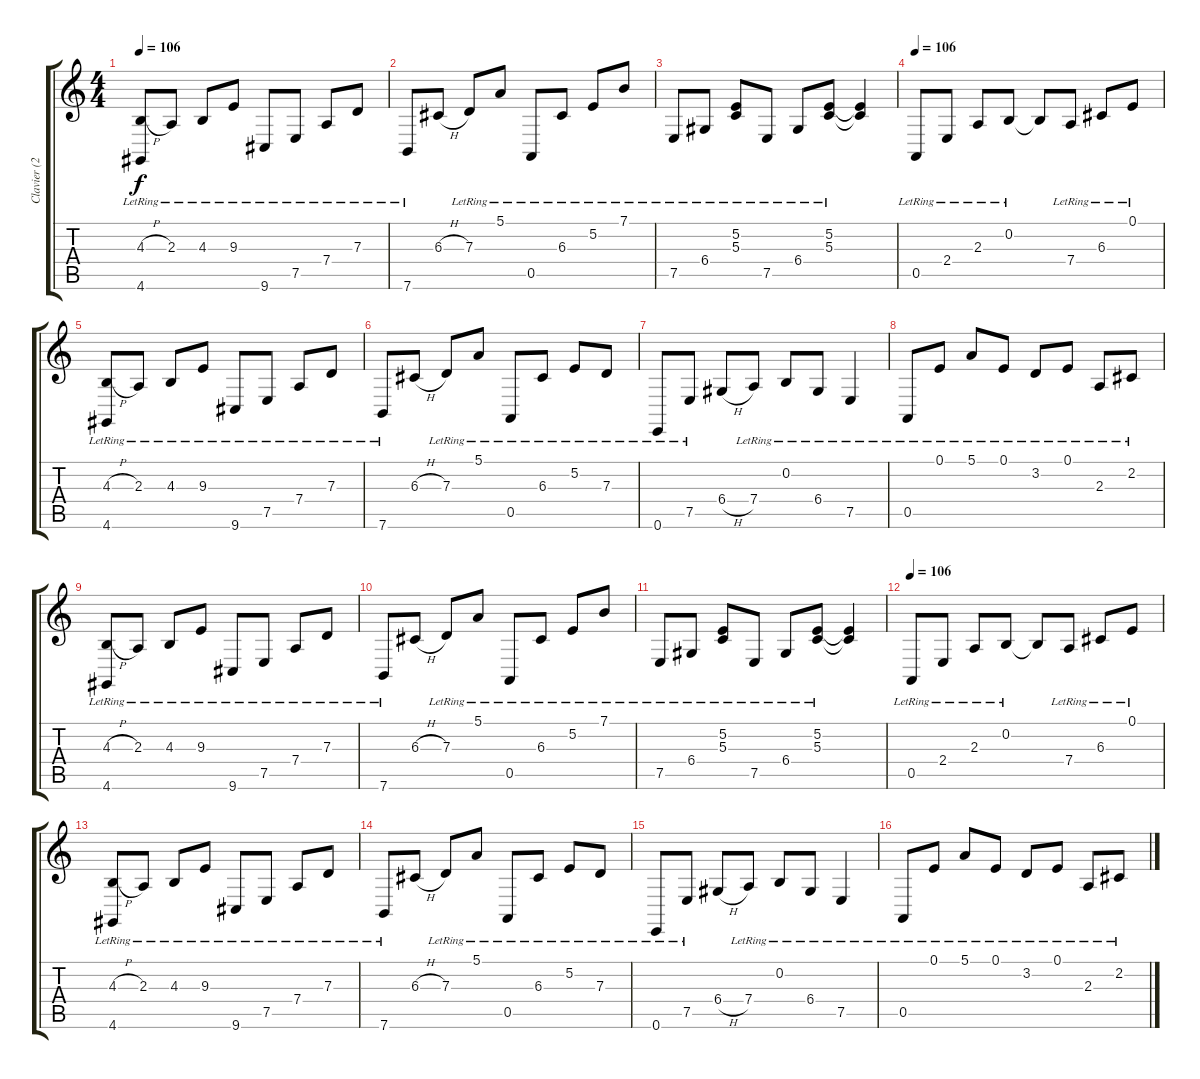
\track ("Clavier (2)" "Clavier (2") {instrument acousticgrandpiano}
\staff {score tabs}
\tuning (E4 B3 G3 D3 A2 E2) {hide}
\ts (4 4)
\tempo 106
\clef g2
\ks c
(4.3{h} 4.6{lr}).8{dy f} 2.3{lr}.8 4.3{lr}.8 9.3{lr}.8 9.6{lr}.8 7.5{lr}.8 7.4{lr}.8 7.3{lr}.8 |
7.6{lr}.8 6.3{h}.8 7.3{lr}.8 5.1{lr}.8 0.5{lr}.8 6.3{lr}.8 5.2{lr}.8 7.1{lr}.8 |
7.5{lr}.8 6.4{lr}.8 (5.2{lr} 5.3{lr}).8 7.5{lr}.8 6.4{lr}.8 (5.2{lr} 5.3{lr}).8 (5.2{t} 5.3{t}).4 |
\tempo 106
0.5{lr}.8 2.4{lr}.8 2.3{lr}.8 0.2{lr}.8 0.2{t}.8 7.4{lr}.8 6.3{lr}.8 0.1{lr}.8 |
(4.3{h} 4.6{lr}).8 2.3{lr}.8 4.3{lr}.8 9.3{lr}.8 9.6{lr}.8 7.5{lr}.8 7.4{lr}.8 7.3{lr}.8 |
7.6{lr}.8 6.3{h}.8 7.3{lr}.8 5.1{lr}.8 0.5{lr}.8{txt ""} 6.3{lr}.8 5.2{lr}.8 7.3{lr}.8 |
0.6{lr}.8 7.5{lr}.8 6.4{h}.8 7.4{lr}.8 0.2{lr}.8 6.4{lr}.8 7.5{lr}.4 |
0.5{lr}.8 0.1{lr}.8 5.1{lr}.8 0.1{lr}.8 3.2{lr}.8 0.1{lr}.8 2.3{lr}.8 2.2{lr}.8 |
(4.3{h} 4.6{lr}).8 2.3{lr}.8 4.3{lr}.8 9.3{lr}.8 9.6{lr}.8 7.5{lr}.8 7.4{lr}.8 7.3{lr}.8 |
7.6{lr}.8 6.3{h}.8 7.3{lr}.8 5.1{lr}.8 0.5{lr}.8 6.3{lr}.8 5.2{lr}.8 7.1{lr}.8 |
7.5{lr}.8 6.4{lr}.8 (5.2{lr} 5.3{lr}).8 7.5{lr}.8 6.4{lr}.8 (5.2{lr} 5.3{lr}).8 (5.2{t} 5.3{t}).4 |
\tempo 106
0.5{lr}.8 2.4{lr}.8 2.3{lr}.8 0.2{lr}.8 0.2{t}.8 7.4{lr}.8 6.3{lr}.8 0.1{lr}.8 |
(4.3{h} 4.6{lr}).8 2.3{lr}.8 4.3{lr}.8 9.3{lr}.8 9.6{lr}.8 7.5{lr}.8 7.4{lr}.8 7.3{lr}.8 |
7.6{lr}.8 6.3{h}.8 7.3{lr}.8 5.1{lr}.8 0.5{lr}.8 6.3{lr}.8 5.2{lr}.8 7.3{lr}.8 |
0.6{lr}.8 7.5{lr}.8 6.4{h}.8 7.4{lr}.8 0.2{lr}.8 6.4{lr}.8 7.5{lr}.4 |
0.5{lr}.8 0.1{lr}.8 5.1{lr}.8 0.1{lr}.8 3.2{lr}.8 0.1{lr}.8 2.3{lr}.8 2.2{lr}.8
